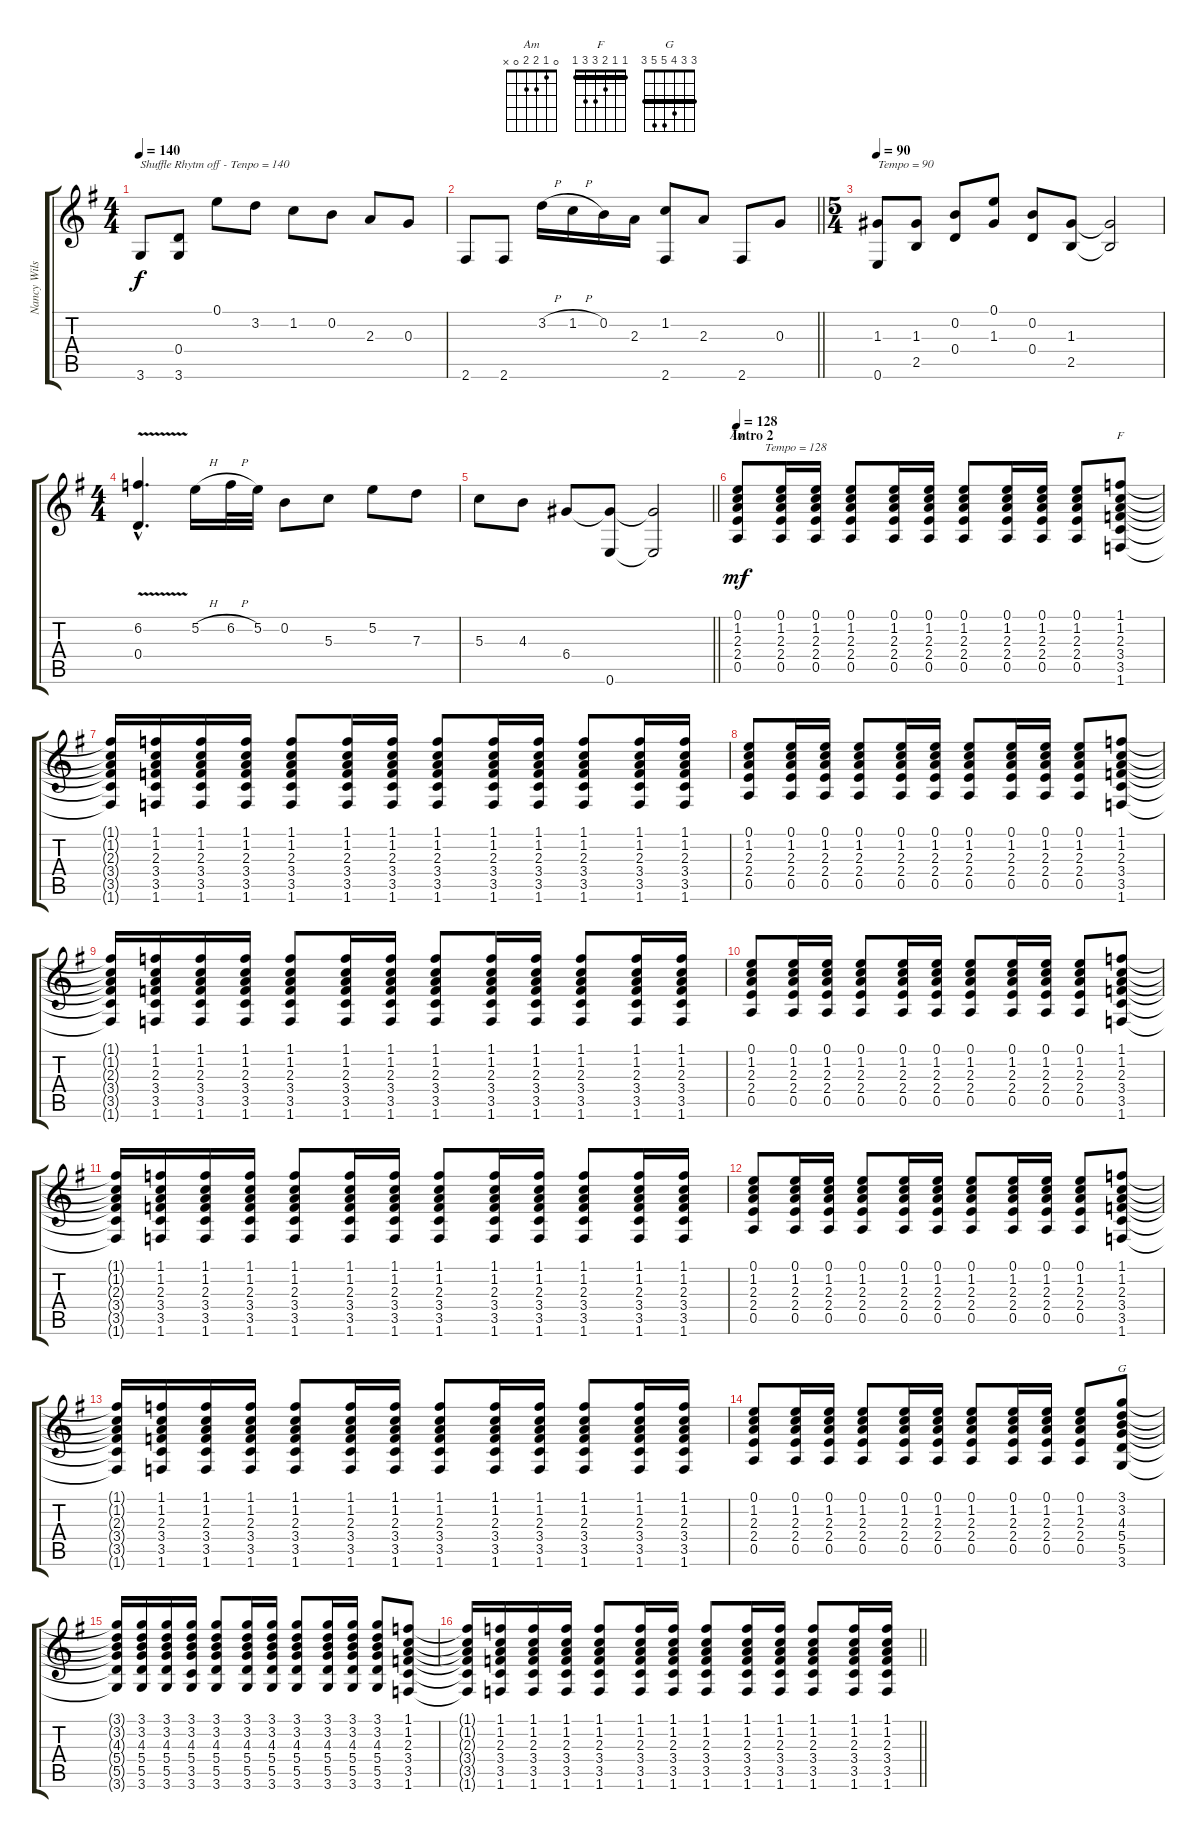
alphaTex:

\track ("Nancy Wilson" "Nancy Wils") {instrument acousticguitarsteel}
\staff {score tabs}
\tuning (E4 B3 G3 D3 A2 E2) {hide}
\chord ("Am" 0 1 2 2 0 x)
\chord ("F" 1 1 2 3 3 1) {barre 1}
\chord ("G" 3 3 4 5 5 3) {barre 3}
\ts (4 4)
\tempo 140
\clef g2
\ks g
3.6.8{txt "Shuffle Rhytm off - Tenpo = 140" dy f} (0.4 3.6).8 0.1.8 3.2.8 1.2.8 0.2.8 2.3.8 0.3.8 |
\barLineRight lightlight
2.6.8 2.6.8 3.2{h}.16 1.2{h}.16 0.2.16 2.3.16 (1.2 2.6).8 2.3.8 2.6.8 0.3.8 |
\ts (5 4)
\tempo 90
(1.3 0.6).8{txt "Tempo = 90"} (1.3 2.5).8 (0.2 0.4).8 (0.1 1.3).8 (0.2 0.4).8 (1.3 2.5).8 (1.3{t} 2.5{t}).2 |
\ts (4 4)
(6.2{v hac} 0.4{hac}).4{d} 5.2{h}.16 6.2{h}.32 5.2.32 0.2.8 5.3.8 5.2.8 7.3.8 |
\barLineRight lightlight
5.3.8 4.3.8 6.4.8 (6.4{t} 0.6).8 (6.4{t} 0.6{t}).2 |
\section ("" "Intro 2")
\tempo 128
(0.1 1.2 2.3 2.4 0.5).8{ch "Am" txt "         Tempo = 128" dy mf} (0.1 1.2 2.3 2.4 0.5).16 (0.1 1.2 2.3 2.4 0.5).16 (0.1 1.2 2.3 2.4 0.5).8 (0.1 1.2 2.3 2.4 0.5).16 (0.1 1.2 2.3 2.4 0.5).16 (0.1 1.2 2.3 2.4 0.5).8 (0.1 1.2 2.3 2.4 0.5).16 (0.1 1.2 2.3 2.4 0.5).16 (0.1 1.2 2.3 2.4 0.5).8 (1.1 1.2 2.3 3.4 3.5 1.6).8{ch "F"} |
(1.1{t} 1.2{t} 2.3{t} 3.4{t} 3.5{t} 1.6{t}).16 (1.1 1.2 2.3 3.4 3.5 1.6).16 (1.1 1.2 2.3 3.4 3.5 1.6).16 (1.1 1.2 2.3 3.4 3.5 1.6).16 (1.1 1.2 2.3 3.4 3.5 1.6).8 (1.1 1.2 2.3 3.4 3.5 1.6).16 (1.1 1.2 2.3 3.4 3.5 1.6).16 (1.1 1.2 2.3 3.4 3.5 1.6).8 (1.1 1.2 2.3 3.4 3.5 1.6).16 (1.1 1.2 2.3 3.4 3.5 1.6).16 (1.1 1.2 2.3 3.4 3.5 1.6).8 (1.1 1.2 2.3 3.4 3.5 1.6).16 (1.1 1.2 2.3 3.4 3.5 1.6).16 |
(0.1 1.2 2.3 2.4 0.5).8 (0.1 1.2 2.3 2.4 0.5).16 (0.1 1.2 2.3 2.4 0.5).16 (0.1 1.2 2.3 2.4 0.5).8 (0.1 1.2 2.3 2.4 0.5).16 (0.1 1.2 2.3 2.4 0.5).16 (0.1 1.2 2.3 2.4 0.5).8 (0.1 1.2 2.3 2.4 0.5).16 (0.1 1.2 2.3 2.4 0.5).16 (0.1 1.2 2.3 2.4 0.5).8 (1.1 1.2 2.3 3.4 3.5 1.6).8 |
(1.1{t} 1.2{t} 2.3{t} 3.4{t} 3.5{t} 1.6{t}).16 (1.1 1.2 2.3 3.4 3.5 1.6).16 (1.1 1.2 2.3 3.4 3.5 1.6).16 (1.1 1.2 2.3 3.4 3.5 1.6).16 (1.1 1.2 2.3 3.4 3.5 1.6).8 (1.1 1.2 2.3 3.4 3.5 1.6).16 (1.1 1.2 2.3 3.4 3.5 1.6).16 (1.1 1.2 2.3 3.4 3.5 1.6).8 (1.1 1.2 2.3 3.4 3.5 1.6).16 (1.1 1.2 2.3 3.4 3.5 1.6).16 (1.1 1.2 2.3 3.4 3.5 1.6).8 (1.1 1.2 2.3 3.4 3.5 1.6).16 (1.1 1.2 2.3 3.4 3.5 1.6).16 |
(0.1 1.2 2.3 2.4 0.5).8 (0.1 1.2 2.3 2.4 0.5).16 (0.1 1.2 2.3 2.4 0.5).16 (0.1 1.2 2.3 2.4 0.5).8 (0.1 1.2 2.3 2.4 0.5).16 (0.1 1.2 2.3 2.4 0.5).16 (0.1 1.2 2.3 2.4 0.5).8 (0.1 1.2 2.3 2.4 0.5).16 (0.1 1.2 2.3 2.4 0.5).16 (0.1 1.2 2.3 2.4 0.5).8 (1.1 1.2 2.3 3.4 3.5 1.6).8 |
(1.1{t} 1.2{t} 2.3{t} 3.4{t} 3.5{t} 1.6{t}).16 (1.1 1.2 2.3 3.4 3.5 1.6).16 (1.1 1.2 2.3 3.4 3.5 1.6).16 (1.1 1.2 2.3 3.4 3.5 1.6).16 (1.1 1.2 2.3 3.4 3.5 1.6).8 (1.1 1.2 2.3 3.4 3.5 1.6).16 (1.1 1.2 2.3 3.4 3.5 1.6).16 (1.1 1.2 2.3 3.4 3.5 1.6).8 (1.1 1.2 2.3 3.4 3.5 1.6).16 (1.1 1.2 2.3 3.4 3.5 1.6).16 (1.1 1.2 2.3 3.4 3.5 1.6).8 (1.1 1.2 2.3 3.4 3.5 1.6).16 (1.1 1.2 2.3 3.4 3.5 1.6).16 |
(0.1 1.2 2.3 2.4 0.5).8 (0.1 1.2 2.3 2.4 0.5).16 (0.1 1.2 2.3 2.4 0.5).16 (0.1 1.2 2.3 2.4 0.5).8 (0.1 1.2 2.3 2.4 0.5).16 (0.1 1.2 2.3 2.4 0.5).16 (0.1 1.2 2.3 2.4 0.5).8 (0.1 1.2 2.3 2.4 0.5).16 (0.1 1.2 2.3 2.4 0.5).16 (0.1 1.2 2.3 2.4 0.5).8 (1.1 1.2 2.3 3.4 3.5 1.6).8 |
(1.1{t} 1.2{t} 2.3{t} 3.4{t} 3.5{t} 1.6{t}).16 (1.1 1.2 2.3 3.4 3.5 1.6).16 (1.1 1.2 2.3 3.4 3.5 1.6).16 (1.1 1.2 2.3 3.4 3.5 1.6).16 (1.1 1.2 2.3 3.4 3.5 1.6).8 (1.1 1.2 2.3 3.4 3.5 1.6).16 (1.1 1.2 2.3 3.4 3.5 1.6).16 (1.1 1.2 2.3 3.4 3.5 1.6).8 (1.1 1.2 2.3 3.4 3.5 1.6).16 (1.1 1.2 2.3 3.4 3.5 1.6).16 (1.1 1.2 2.3 3.4 3.5 1.6).8 (1.1 1.2 2.3 3.4 3.5 1.6).16 (1.1 1.2 2.3 3.4 3.5 1.6).16 |
(0.1 1.2 2.3 2.4 0.5).8 (0.1 1.2 2.3 2.4 0.5).16 (0.1 1.2 2.3 2.4 0.5).16 (0.1 1.2 2.3 2.4 0.5).8 (0.1 1.2 2.3 2.4 0.5).16 (0.1 1.2 2.3 2.4 0.5).16 (0.1 1.2 2.3 2.4 0.5).8 (0.1 1.2 2.3 2.4 0.5).16 (0.1 1.2 2.3 2.4 0.5).16 (0.1 1.2 2.3 2.4 0.5).8 (3.1 3.2 4.3 5.4 5.5 3.6).8{ch "G"} |
(3.1{t} 3.2{t} 4.3{t} 5.4{t} 5.5{t} 3.6{t}).16 (3.1 3.2 4.3 5.4 5.5 3.6).16 (3.1 3.2 4.3 5.4 5.5 3.6).16 (3.1 3.2 4.3 5.4 3.5 3.6).16 (3.1 3.2 4.3 5.4 5.5 3.6).8 (3.1 3.2 4.3 5.4 5.5 3.6).16 (3.1 3.2 4.3 5.4 5.5 3.6).16 (3.1 3.2 4.3 5.4 5.5 3.6).8 (3.1 3.2 4.3 5.4 5.5 3.6).16 (3.1 3.2 4.3 5.4 5.5 3.6).16 (3.1 3.2 4.3 5.4 5.5 3.6).8 (1.1 1.2 2.3 3.4 3.5 1.6).8 |
\barLineRight lightlight
(1.1{t} 1.2{t} 2.3{t} 3.4{t} 3.5{t} 1.6{t}).16 (1.1 1.2 2.3 3.4 3.5 1.6).16 (1.1 1.2 2.3 3.4 3.5 1.6).16 (1.1 1.2 2.3 3.4 3.5 1.6).16 (1.1 1.2 2.3 3.4 3.5 1.6).8 (1.1 1.2 2.3 3.4 3.5 1.6).16 (1.1 1.2 2.3 3.4 3.5 1.6).16 (1.1 1.2 2.3 3.4 3.5 1.6).8 (1.1 1.2 2.3 3.4 3.5 1.6).16 (1.1 1.2 2.3 3.4 3.5 1.6).16 (1.1 1.2 2.3 3.4 3.5 1.6).8 (1.1 1.2 2.3 3.4 3.5 1.6).16 (1.1 1.2 2.3 3.4 3.5 1.6).16
